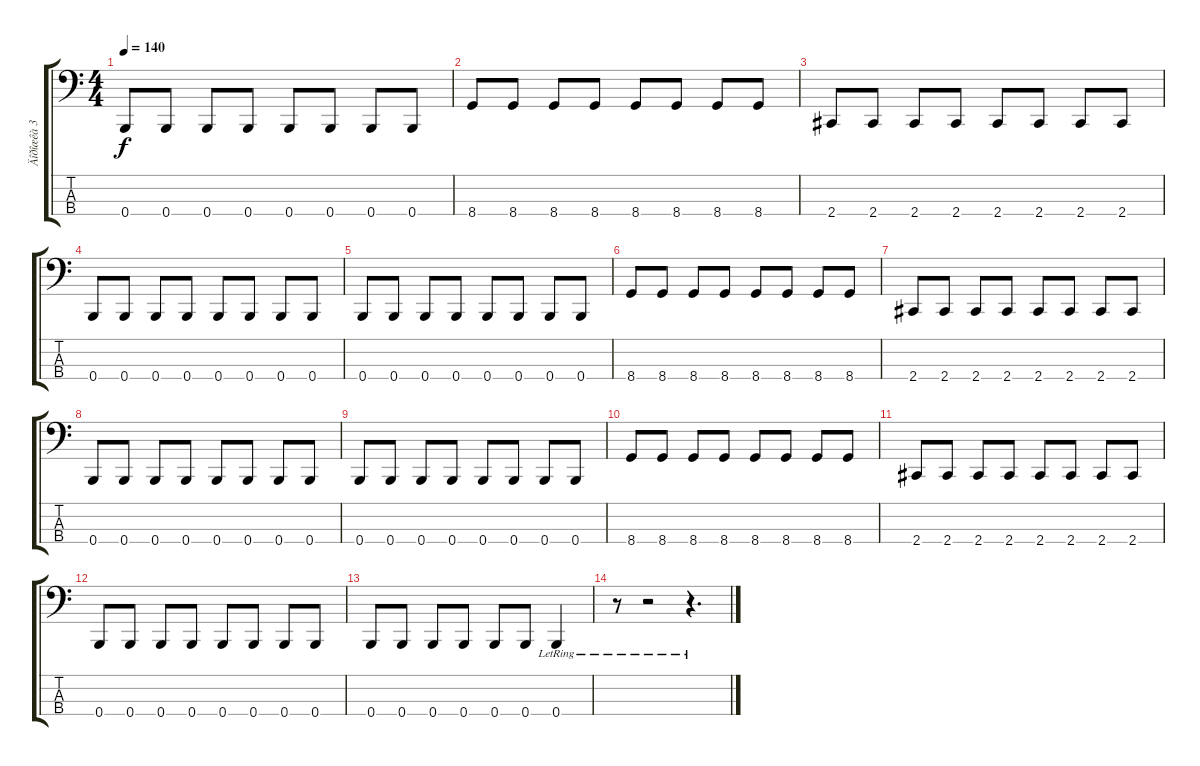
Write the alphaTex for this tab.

\track ("Äîðîæêà 3" "Äîðîæêà 3") {instrument electricbasspick}
\staff {score tabs}
\tuning (E2 B1 Gb1 B0) {hide}
\ts (4 4)
\tempo 140
\clef f4
\ks c
0.4.8{dy f} 0.4.8 0.4.8 0.4.8 0.4.8 0.4.8 0.4.8 0.4.8 |
8.4.8 8.4.8 8.4.8 8.4.8 8.4.8 8.4.8 8.4.8 8.4.8 |
2.4.8 2.4.8 2.4.8 2.4.8 2.4.8 2.4.8 2.4.8 2.4.8 |
0.4.8 0.4.8 0.4.8 0.4.8 0.4.8 0.4.8 0.4.8 0.4.8 |
0.4.8 0.4.8 0.4.8 0.4.8 0.4.8 0.4.8 0.4.8 0.4.8 |
8.4.8 8.4.8 8.4.8 8.4.8 8.4.8 8.4.8 8.4.8 8.4.8 |
2.4.8 2.4.8 2.4.8 2.4.8 2.4.8 2.4.8 2.4.8 2.4.8 |
0.4.8 0.4.8 0.4.8 0.4.8 0.4.8 0.4.8 0.4.8 0.4.8 |
0.4.8 0.4.8 0.4.8 0.4.8 0.4.8 0.4.8 0.4.8 0.4.8 |
8.4.8 8.4.8 8.4.8 8.4.8 8.4.8 8.4.8 8.4.8 8.4.8 |
2.4.8 2.4.8 2.4.8 2.4.8 2.4.8 2.4.8 2.4.8 2.4.8 |
0.4.8 0.4.8 0.4.8 0.4.8 0.4.8 0.4.8 0.4.8 0.4.8 |
0.4.8 0.4.8 0.4.8 0.4.8 0.4.8 0.4.8 0.4{lr}.4 |
r.8 r.2 r.4{d}
